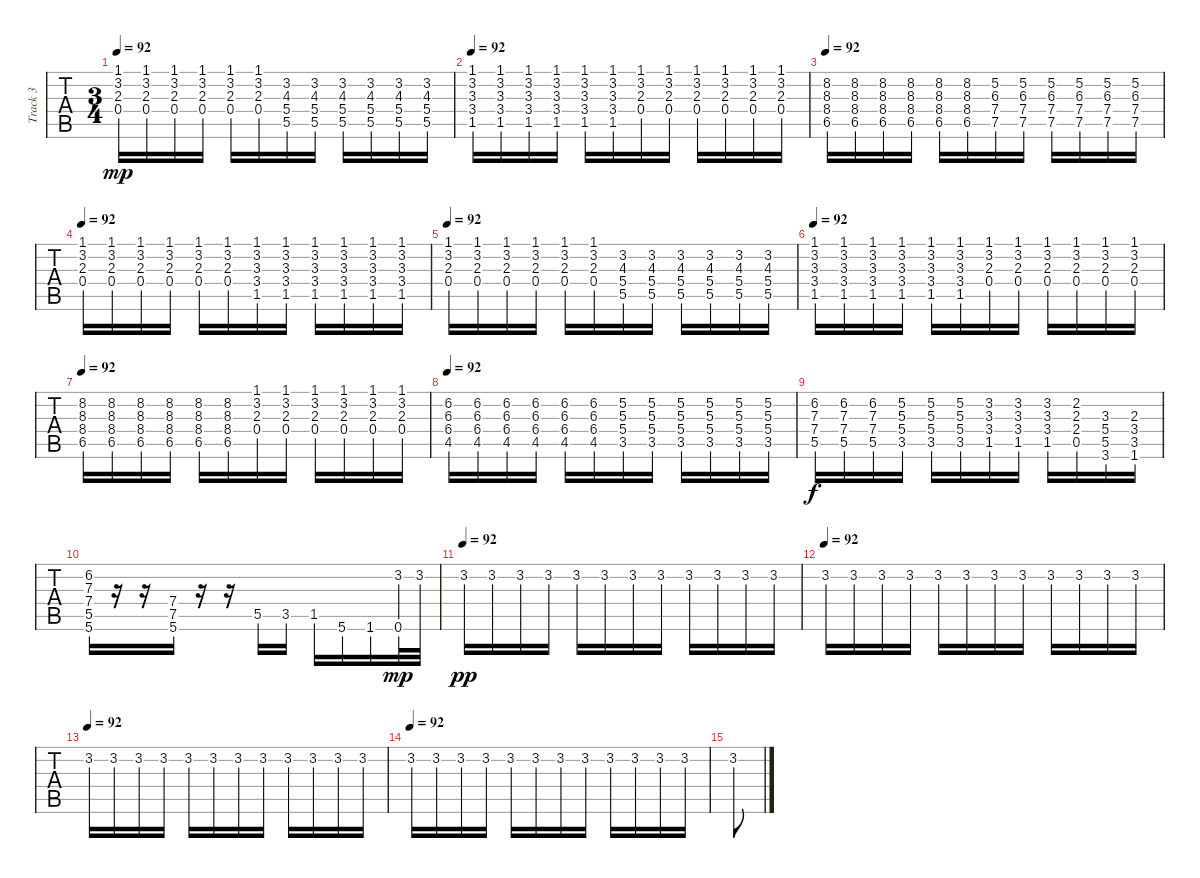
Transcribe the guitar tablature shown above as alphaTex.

\track ("Track 3" "Track 3") {instrument violin}
\staff {tabs}
\tuning (E4 B3 G3 D3 A2 E2) {hide}
\ts (3 4)
\tempo 92
\clef g2
\ks c
(1.1 3.2 2.3 0.4).16{dy mp volume 10 instrument tremolostrings} (1.1 3.2 2.3 0.4).16 (1.1 3.2 2.3 0.4).16 (1.1 3.2 2.3 0.4).16 (1.1 3.2 2.3 0.4).16 (1.1 3.2 2.3 0.4).16 (3.2 4.3 5.4 5.5).16 (3.2 4.3 5.4 5.5).16 (3.2 4.3 5.4 5.5).16 (3.2 4.3 5.4 5.5).16 (3.2 4.3 5.4 5.5).16 (3.2 4.3 5.4 5.5).16 |
\tempo 92
(1.1 3.2 3.3 3.4 1.5).16{volume 10 instrument tremolostrings} (1.1 3.2 3.3 3.4 1.5).16 (1.1 3.2 3.3 3.4 1.5).16 (1.1 3.2 3.3 3.4 1.5).16 (1.1 3.2 3.3 3.4 1.5).16 (1.1 3.2 3.3 3.4 1.5).16 (1.1 3.2 2.3 0.4).16 (1.1 3.2 2.3 0.4).16 (1.1 3.2 2.3 0.4).16 (1.1 3.2 2.3 0.4).16 (1.1 3.2 2.3 0.4).16 (1.1 3.2 2.3 0.4).16 |
\tempo 92
(8.2 8.3 8.4 6.5).16{volume 10 instrument tremolostrings} (8.2 8.3 8.4 6.5).16 (8.2 8.3 8.4 6.5).16 (8.2 8.3 8.4 6.5).16 (8.2 8.3 8.4 6.5).16 (8.2 8.3 8.4 6.5).16 (5.2 6.3 7.4 7.5).16 (5.2 6.3 7.4 7.5).16 (5.2 6.3 7.4 7.5).16 (5.2 6.3 7.4 7.5).16 (5.2 6.3 7.4 7.5).16 (5.2 6.3 7.4 7.5).16 |
\tempo 92
(1.1 3.2 2.3 0.4).16{volume 10 instrument tremolostrings} (1.1 3.2 2.3 0.4).16 (1.1 3.2 2.3 0.4).16 (1.1 3.2 2.3 0.4).16 (1.1 3.2 2.3 0.4).16 (1.1 3.2 2.3 0.4).16 (1.1 3.2 3.3 3.4 1.5).16 (1.1 3.2 3.3 3.4 1.5).16 (1.1 3.2 3.3 3.4 1.5).16 (1.1 3.2 3.3 3.4 1.5).16 (1.1 3.2 3.3 3.4 1.5).16 (1.1 3.2 3.3 3.4 1.5).16 |
\tempo 92
(1.1 3.2 2.3 0.4).16{volume 10 instrument tremolostrings} (1.1 3.2 2.3 0.4).16 (1.1 3.2 2.3 0.4).16 (1.1 3.2 2.3 0.4).16 (1.1 3.2 2.3 0.4).16 (1.1 3.2 2.3 0.4).16 (3.2 4.3 5.4 5.5).16 (3.2 4.3 5.4 5.5).16 (3.2 4.3 5.4 5.5).16 (3.2 4.3 5.4 5.5).16 (3.2 4.3 5.4 5.5).16 (3.2 4.3 5.4 5.5).16 |
\tempo 92
(1.1 3.2 3.3 3.4 1.5).16{volume 10 instrument tremolostrings} (1.1 3.2 3.3 3.4 1.5).16 (1.1 3.2 3.3 3.4 1.5).16 (1.1 3.2 3.3 3.4 1.5).16 (1.1 3.2 3.3 3.4 1.5).16 (1.1 3.2 3.3 3.4 1.5).16 (1.1 3.2 2.3 0.4).16 (1.1 3.2 2.3 0.4).16 (1.1 3.2 2.3 0.4).16 (1.1 3.2 2.3 0.4).16 (1.1 3.2 2.3 0.4).16 (1.1 3.2 2.3 0.4).16 |
\tempo 92
(8.2 8.3 8.4 6.5).16{volume 10 instrument tremolostrings} (8.2 8.3 8.4 6.5).16 (8.2 8.3 8.4 6.5).16 (8.2 8.3 8.4 6.5).16 (8.2 8.3 8.4 6.5).16 (8.2 8.3 8.4 6.5).16 (1.1 3.2 2.3 0.4).16{volume 10 instrument tremolostrings} (1.1 3.2 2.3 0.4).16 (1.1 3.2 2.3 0.4).16 (1.1 3.2 2.3 0.4).16 (1.1 3.2 2.3 0.4).16 (1.1 3.2 2.3 0.4).16 |
\tempo 92
(6.2 6.3 6.4 4.5).16{volume 10 instrument tremolostrings} (6.2 6.3 6.4 4.5).16 (6.2 6.3 6.4 4.5).16 (6.2 6.3 6.4 4.5).16 (6.2 6.3 6.4 4.5).16 (6.2 6.3 6.4 4.5).16 (5.2 5.3 5.4 3.5).16{volume 10 instrument tremolostrings} (5.2 5.3 5.4 3.5).16 (5.2 5.3 5.4 3.5).16 (5.2 5.3 5.4 3.5).16 (5.2 5.3 5.4 3.5).16 (5.2 5.3 5.4 3.5).16 |
(6.2{st} 7.3{st} 7.4{st} 5.5{st}).16{dy f} (6.2{st} 7.3{st} 7.4{st} 5.5{st}).16 (6.2{st} 7.3{st} 7.4{st} 5.5{st}).16 (5.2{st} 5.3{st} 5.4{st} 3.5{st}).16 (5.2{st} 5.3{st} 5.4{st} 3.5{st}).16 (5.2{st} 5.3{st} 5.4{st} 3.5{st}).16 (3.2{st} 3.3{st} 3.4{st} 1.5{st}).16 (3.2{st} 3.3{st} 3.4{st} 1.5{st}).16 (3.2{st} 3.3{st} 3.4{st} 1.5{st}).16 (2.2{st} 2.3{st} 2.4{st} 0.5{st}).16 (3.3{st} 5.4{st} 5.5{st} 3.6{st}).16 (2.3{st} 3.4{st} 3.5{st} 1.6{st}).16 |
(6.2{st} 7.3{st} 7.4{st} 5.5{st} 5.6{st}).16 r.16 r.16 (7.4 7.5 5.6).16 r.16 r.16 5.5.16 3.5.16 1.5.16 5.6.16 1.6.16 (3.2 0.6).32{dy mp} 3.2.32 |
\tempo 92
3.2.16{dy pp} 3.2.16 3.2.16 3.2.16 3.2.16 3.2.16 3.2.16 3.2.16 3.2.16 3.2.16 3.2.16 3.2.16 |
\tempo 92
3.2.16 3.2.16 3.2.16 3.2.16 3.2.16 3.2.16 3.2.16 3.2.16 3.2.16 3.2.16 3.2.16 3.2.16 |
\tempo 92
3.2.16 3.2.16 3.2.16 3.2.16 3.2.16 3.2.16 3.2.16 3.2.16 3.2.16 3.2.16 3.2.16 3.2.16 |
\tempo 92
3.2.16 3.2.16 3.2.16 3.2.16 3.2.16 3.2.16 3.2.16 3.2.16 3.2.16 3.2.16 3.2.16 3.2.16 |
3.2.8
